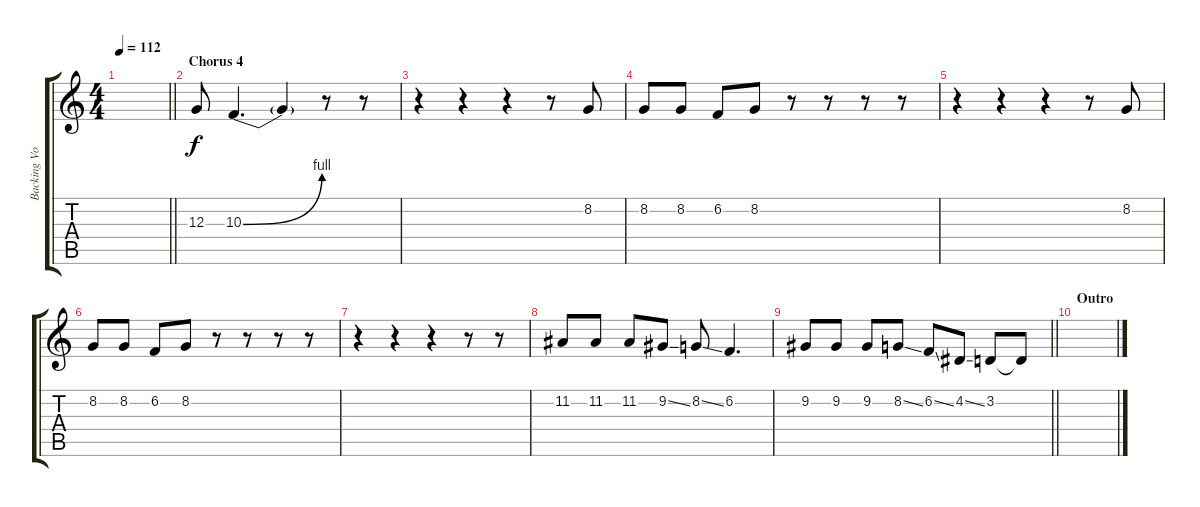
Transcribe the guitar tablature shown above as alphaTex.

\track ("Backing Vocals [Draiman]" "Backing Vo") {instrument baritonesax}
\staff {score tabs}
\tuning (E4 B3 G3 D3 A2 E2) {hide}
\ts (4 4)
\tempo 112
\clef g2
\barLineRight lightlight
\ks c
|
\section ("" "Chorus 4")
12.3.8 10.3{be (bend 0 0 60 4)}.4{d} 10.3{t}.4 r.8 r.8 |
r.4 r.4 r.4 r.8 8.2.8 |
8.2.8 8.2.8 6.2.8 8.2.8 r.8 r.8 r.8 r.8 |
r.4 r.4 r.4 r.8 8.2.8 |
8.2.8 8.2.8 6.2.8 8.2.8 r.8 r.8 r.8 r.8 |
r.4 r.4 r.4 r.8 r.8 |
11.2.8 11.2.8 11.2.8 9.2{ss}.8 8.2{ss}.8 6.2.4{d} |
\barLineRight lightlight
9.2.8 9.2.8 9.2.8 8.2{ss}.8 6.2{ss}.8 4.2{ss}.8 3.2.8 3.2{t}.8 |
\section ("" "Outro")
